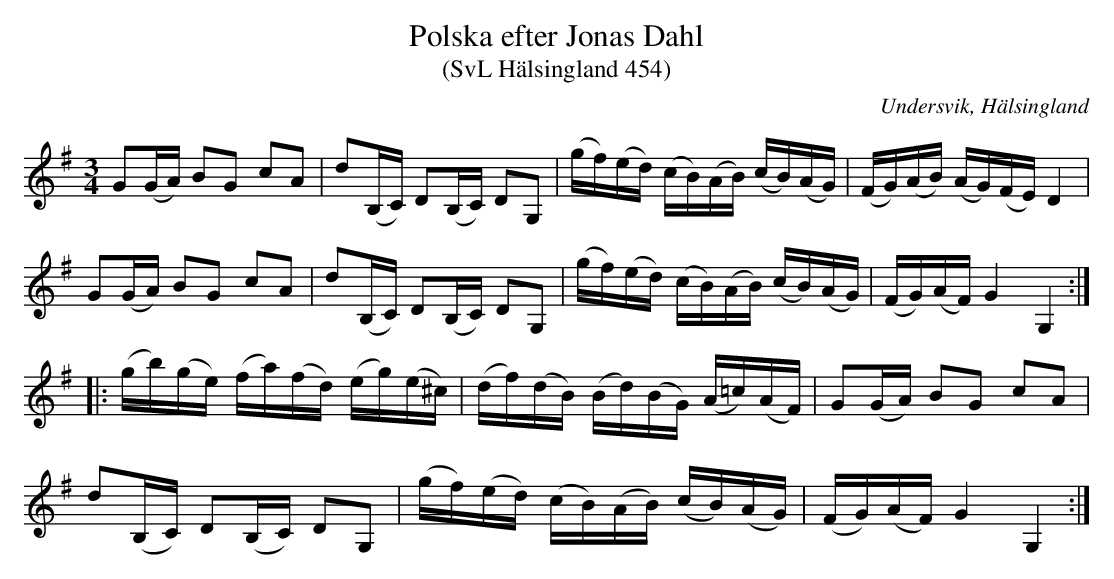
X:1
T:Polska efter Jonas Dahl
T:(SvL Hälsingland 454)
O:Undersvik, Hälsingland
M:3/4
L:1/8
K:G
G(G/A/) BG cA|d(B,/C/) D(B,/C/) DG,|(g/f/)(e/d/) (c/B/)(A/B/) (c/B/)(A/G/)|(F/G/)(A/B/) (A/G/)(F/E/) D2|
G(G/A/) BG cA|d(B,/C/) D(B,/C/) DG,|(g/f/)(e/d/) (c/B/)(A/B/) (c/B/)(A/G/)|(F/G/)(A/F/) G2 G,2:|
|:(g/b/)(g/e/) (f/a/)(f/d/) (e/g/)(e/^c/)|(d/f/)(d/B/) (B/d/)(B/G/) (A/=c/)(A/F/)|G(G/A/) BG cA|
d(B,/C/) D(B,/C/) DG,|(g/f/)(e/d/) (c/B/)(A/B/) (c/B/)(A/G/)|(F/G/)(A/F/) G2 G,2:|
